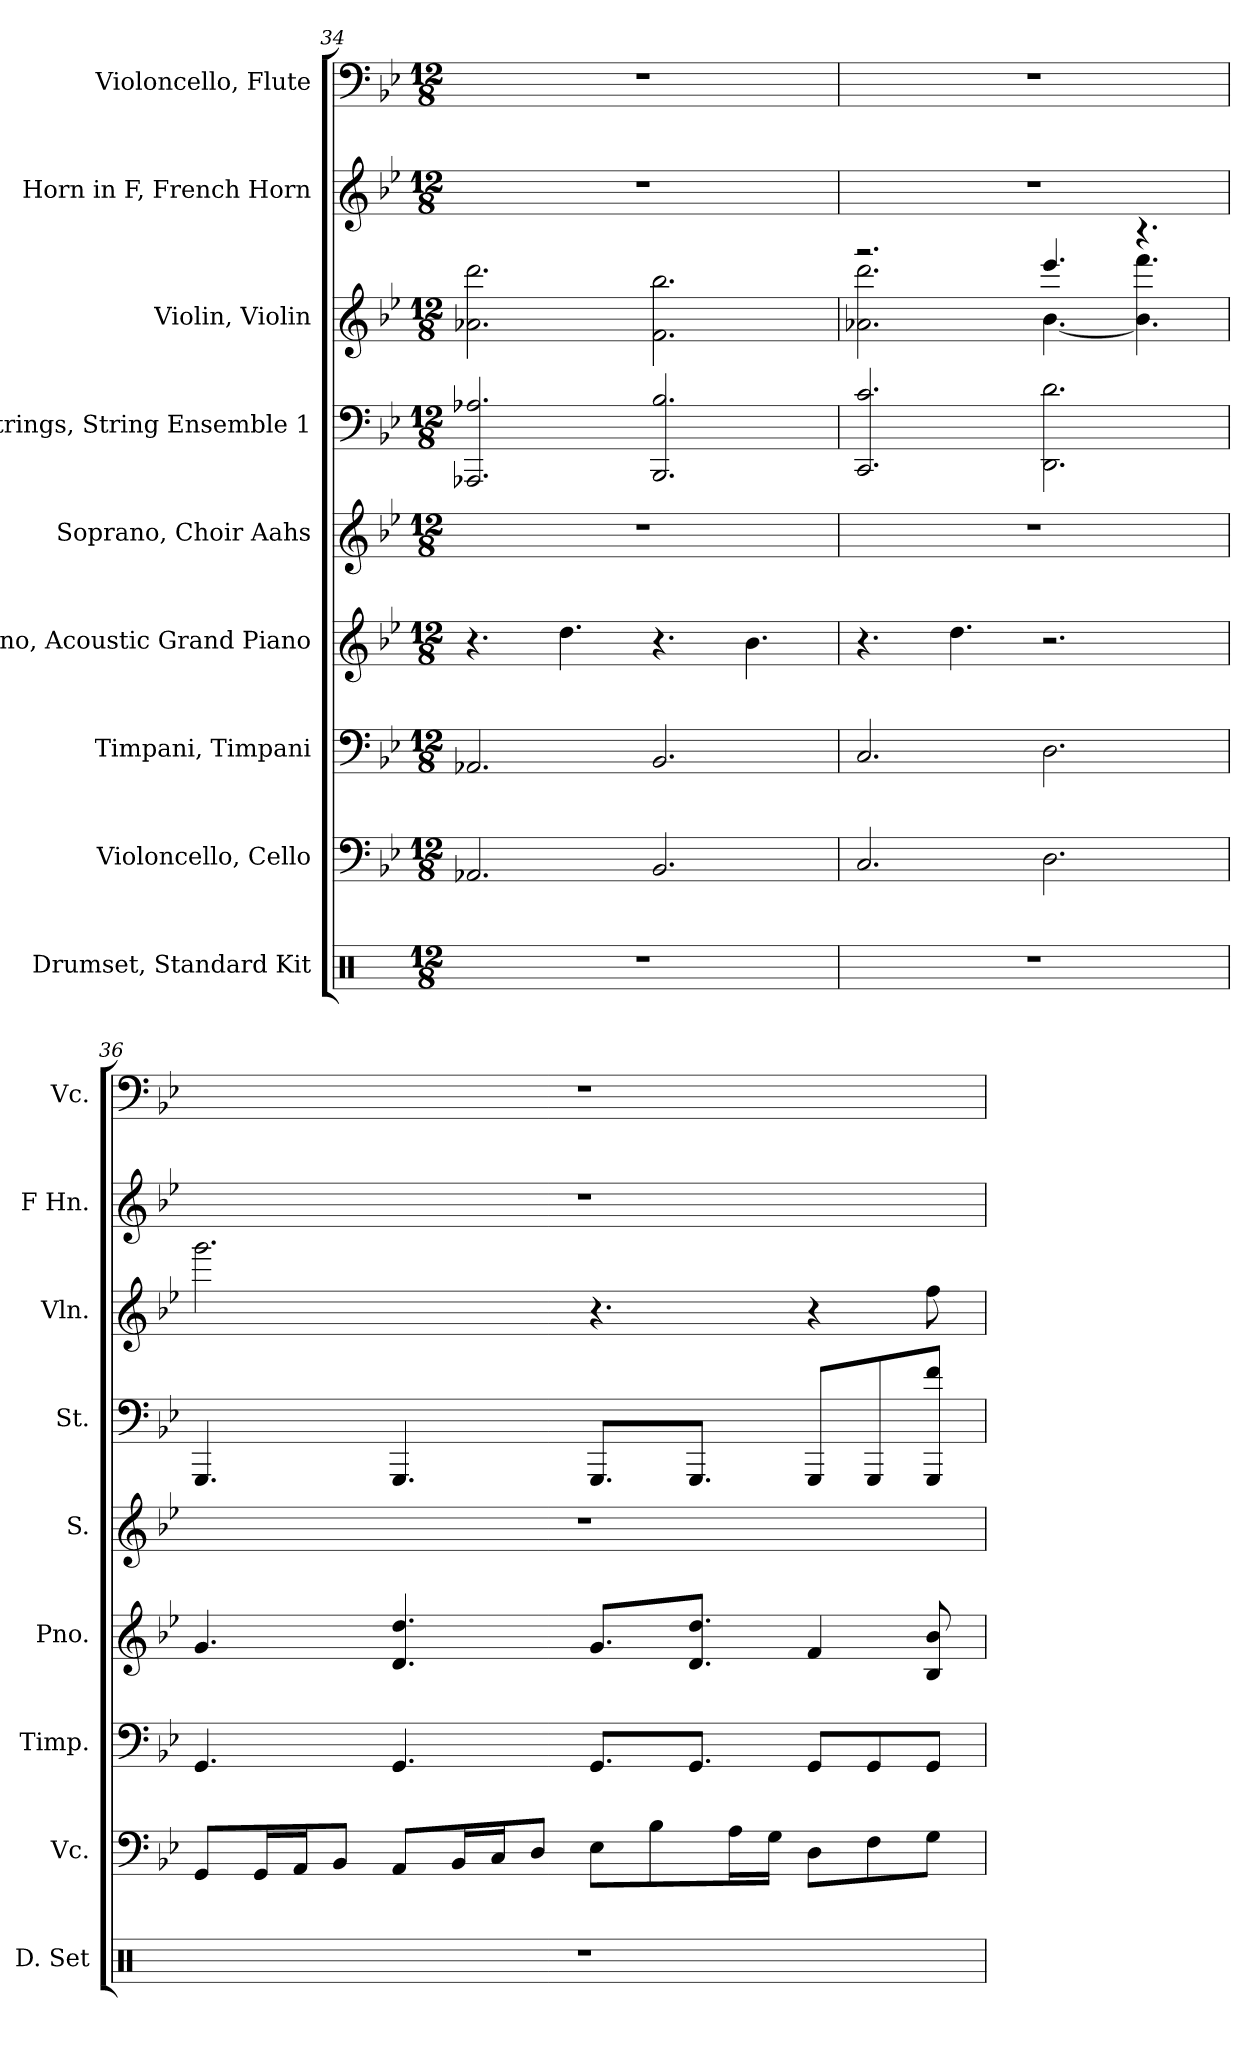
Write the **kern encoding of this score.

**kern	**kern	**kern	**kern	**kern	**kern	**kern	**kern	**kern
*part9	*part8	*part7	*part6	*part5	*part4	*part3	*part2	*part1
*staff9	*staff8	*staff7	*staff6	*staff5	*staff4	*staff3	*staff2	*staff1
*I"Drumset, Standard Kit	*I"Violoncello, Cello	*I"Timpani, Timpani	*I"Piano, Acoustic Grand Piano	*I"Soprano, Choir Aahs	*I"Strings, String Ensemble 1	*I"Violin, Violin	*I"Horn in F, French Horn	*I"Violoncello, Flute
*I'D. Set	*I'Vc.	*I'Timp.	*I'Pno.	*I'S.	*I'St.	*I'Vln.	*I'F Hn.	*I'Vc.
*clefX	*clefF4	*clefF4	*clefG2	*clefG2	*clefF4	*clefG2	*clefG2	*clefF4
*	*	*	*	*	*	*	*ITrd4c7	*
*k[]	*k[b-e-]	*k[b-e-]	*k[b-e-]	*k[b-e-]	*k[b-e-]	*k[b-e-]	*k[b-e-a-]	*k[b-e-]
*M12/8	*M12/8	*M12/8	*M12/8	*M12/8	*M12/8	*M12/8	*M12/8	*M12/8
=34	=34	=34	=34	=34	=34	=34	=34	=34
1.r	2.AA-X/	2.AA-X/	4.r	1.r	2.AAA-X/ 2.A-X/	2.a-X\ 2.ddd\	1.r	1.r
.	.	.	4.dd\	.	.	.	.	.
.	2.BB-/	2.BB-/	4.r	.	2.BBB-/ 2.B-/	2.f\ 2.bb-\	.	.
.	.	.	4.b-\	.	.	.	.	.
=35	=35	=35	=35	=35	=35	=35	=35	=35
*	*	*	*	*	*	*^	*	*
1.r	2.C/	2.C/	4.r	1.r	2.CC/ 2.c/	2.r	2.a-X\ 2.ddd\	1.r	1.r
.	.	.	4.dd\	.	.	.	.	.	.
.	2.D\	2.D\	2.r	.	2.DD\ 2.d\	4.eee-/	[4.b-\	.	.
.	.	.	.	.	.	4.r	4.b-\] 4.fff\	.	.
*	*	*	*	*	*	*v	*v	*	*
=36	=36	=36	=36	=36	=36	=36	=36	=36
1.r	8GG/L	4.GG/	4.g/	1.r	4.GGG/	2.ggg\	1.r	1.r
.	16GG/L	.	.	.	.	.	.	.
.	16AA/J	.	.	.	.	.	.	.
.	8BB-/J	.	.	.	.	.	.	.
.	8AA/L	4.GG/	4.d/ 4.dd/	.	4.GGG/	.	.	.
.	16BB-/L	.	.	.	.	.	.	.
.	16C/J	.	.	.	.	.	.	.
.	8D/J	.	.	.	.	.	.	.
.	8E-\L	8.GG/L	8.g/L	.	8.GGG/L	4.r	.	.
.	8B-\	.	.	.	.	.	.	.
.	.	8.GG/J	8.d/ 8.dd/J	.	8.GGG/J	.	.	.
.	16A\L	.	.	.	.	.	.	.
.	16G\JJ	.	.	.	.	.	.	.
.	8D\L	8GG/L	4f/	.	8GGG/L	4r	.	.
.	8F\	8GG/	.	.	8GGG/	.	.	.
.	8G\J	8GG/J	8B-/ 8b-/	.	8GGG/ 8f/J	8ff\	.	.
=	=	=	=	=	=	=	=	=
*-	*-	*-	*-	*-	*-	*-	*-	*-
